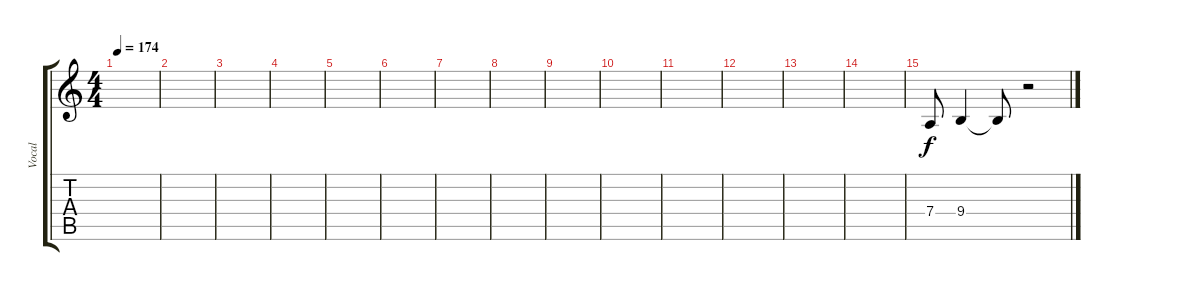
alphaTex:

\track ("Vocal" "Vocal") {instrument flute}
\staff {score tabs}
\tuning (E4 B3 G3 D3 A2 E2) {hide}
\ts (4 4)
\tempo 174
\clef g2
\ks c
|
|
|
|
|
|
|
|
|
|
|
|
|
|
7.4.8 9.4.4 9.4{t}.8 r.2
